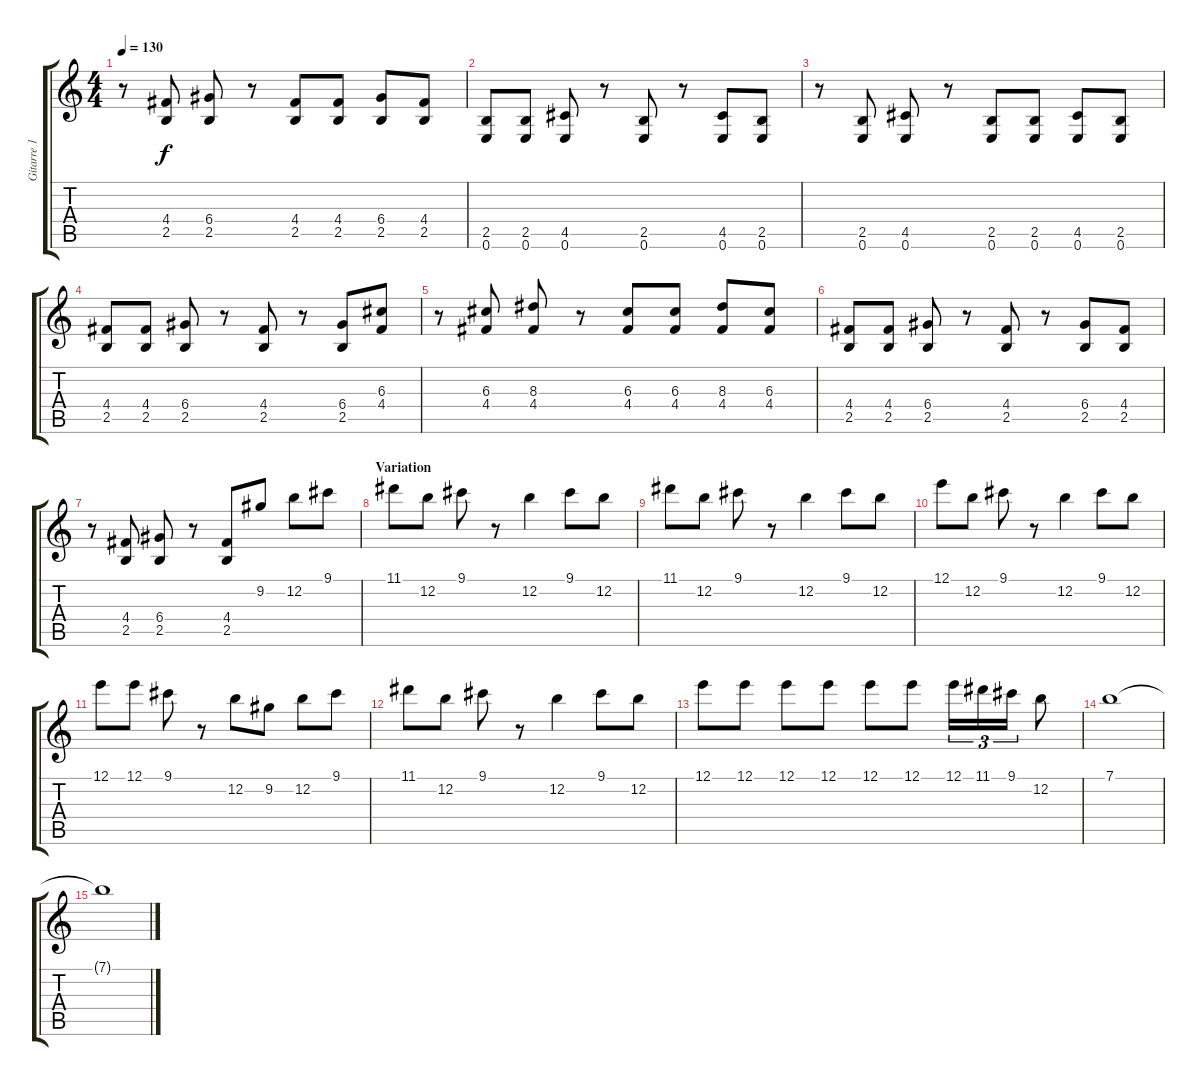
\track ("Gitarre 1" "Gitarre 1") {instrument distortionguitar}
\staff {score tabs}
\tuning (E4 B3 G3 D3 A2 E2) {hide}
\ts (4 4)
\tempo 130
\clef g2
\ks c
r.8{dy f} (4.4 2.5).8 (6.4 2.5).8 r.8 (4.4 2.5).8 (4.4 2.5).8 (6.4 2.5).8 (4.4 2.5).8 |
(2.5 0.6).8 (2.5 0.6).8 (4.5 0.6).8 r.8 (2.5 0.6).8 r.8 (4.5 0.6).8 (2.5 0.6).8 |
r.8 (2.5 0.6).8 (4.5 0.6).8 r.8 (2.5 0.6).8 (2.5 0.6).8 (4.5 0.6).8 (2.5 0.6).8 |
(4.4 2.5).8 (4.4 2.5).8 (6.4 2.5).8 r.8 (4.4 2.5).8 r.8 (6.4 2.5).8 (6.3 4.4).8 |
r.8 (6.3 4.4).8 (8.3 4.4).8 r.8 (6.3 4.4).8 (6.3 4.4).8 (8.3 4.4).8 (6.3 4.4).8 |
(4.4 2.5).8 (4.4 2.5).8 (6.4 2.5).8 r.8 (4.4 2.5).8 r.8 (6.4 2.5).8 (4.4 2.5).8 |
r.8 (4.4 2.5).8 (6.4 2.5).8 r.8 (4.4 2.5).8 9.2.8 12.2.8 9.1.8 |
\section ("" "Variation")
11.1.8 12.2.8 9.1.8 r.8 12.2.4 9.1.8 12.2.8 |
11.1.8 12.2.8 9.1.8 r.8 12.2.4 9.1.8 12.2.8 |
12.1.8 12.2.8 9.1.8 r.8 12.2.4 9.1.8 12.2.8 |
12.1.8 12.1.8 9.1.8 r.8 12.2.8 9.2.8 12.2.8 9.1.8 |
11.1.8{volume 10} 12.2.8 9.1.8 r.8 12.2.4{volume 8} 9.1.8 12.2.8 |
12.1.8{volume 7} 12.1.8 12.1.8 12.1.8 12.1.8{volume 6} 12.1.8 12.1.16{tu (3 2)} 11.1.16{tu (3 2)} 9.1.16{tu (3 2)} 12.2.8 |
7.1.1{volume 3} |
7.1{t}.1{volume 1}
